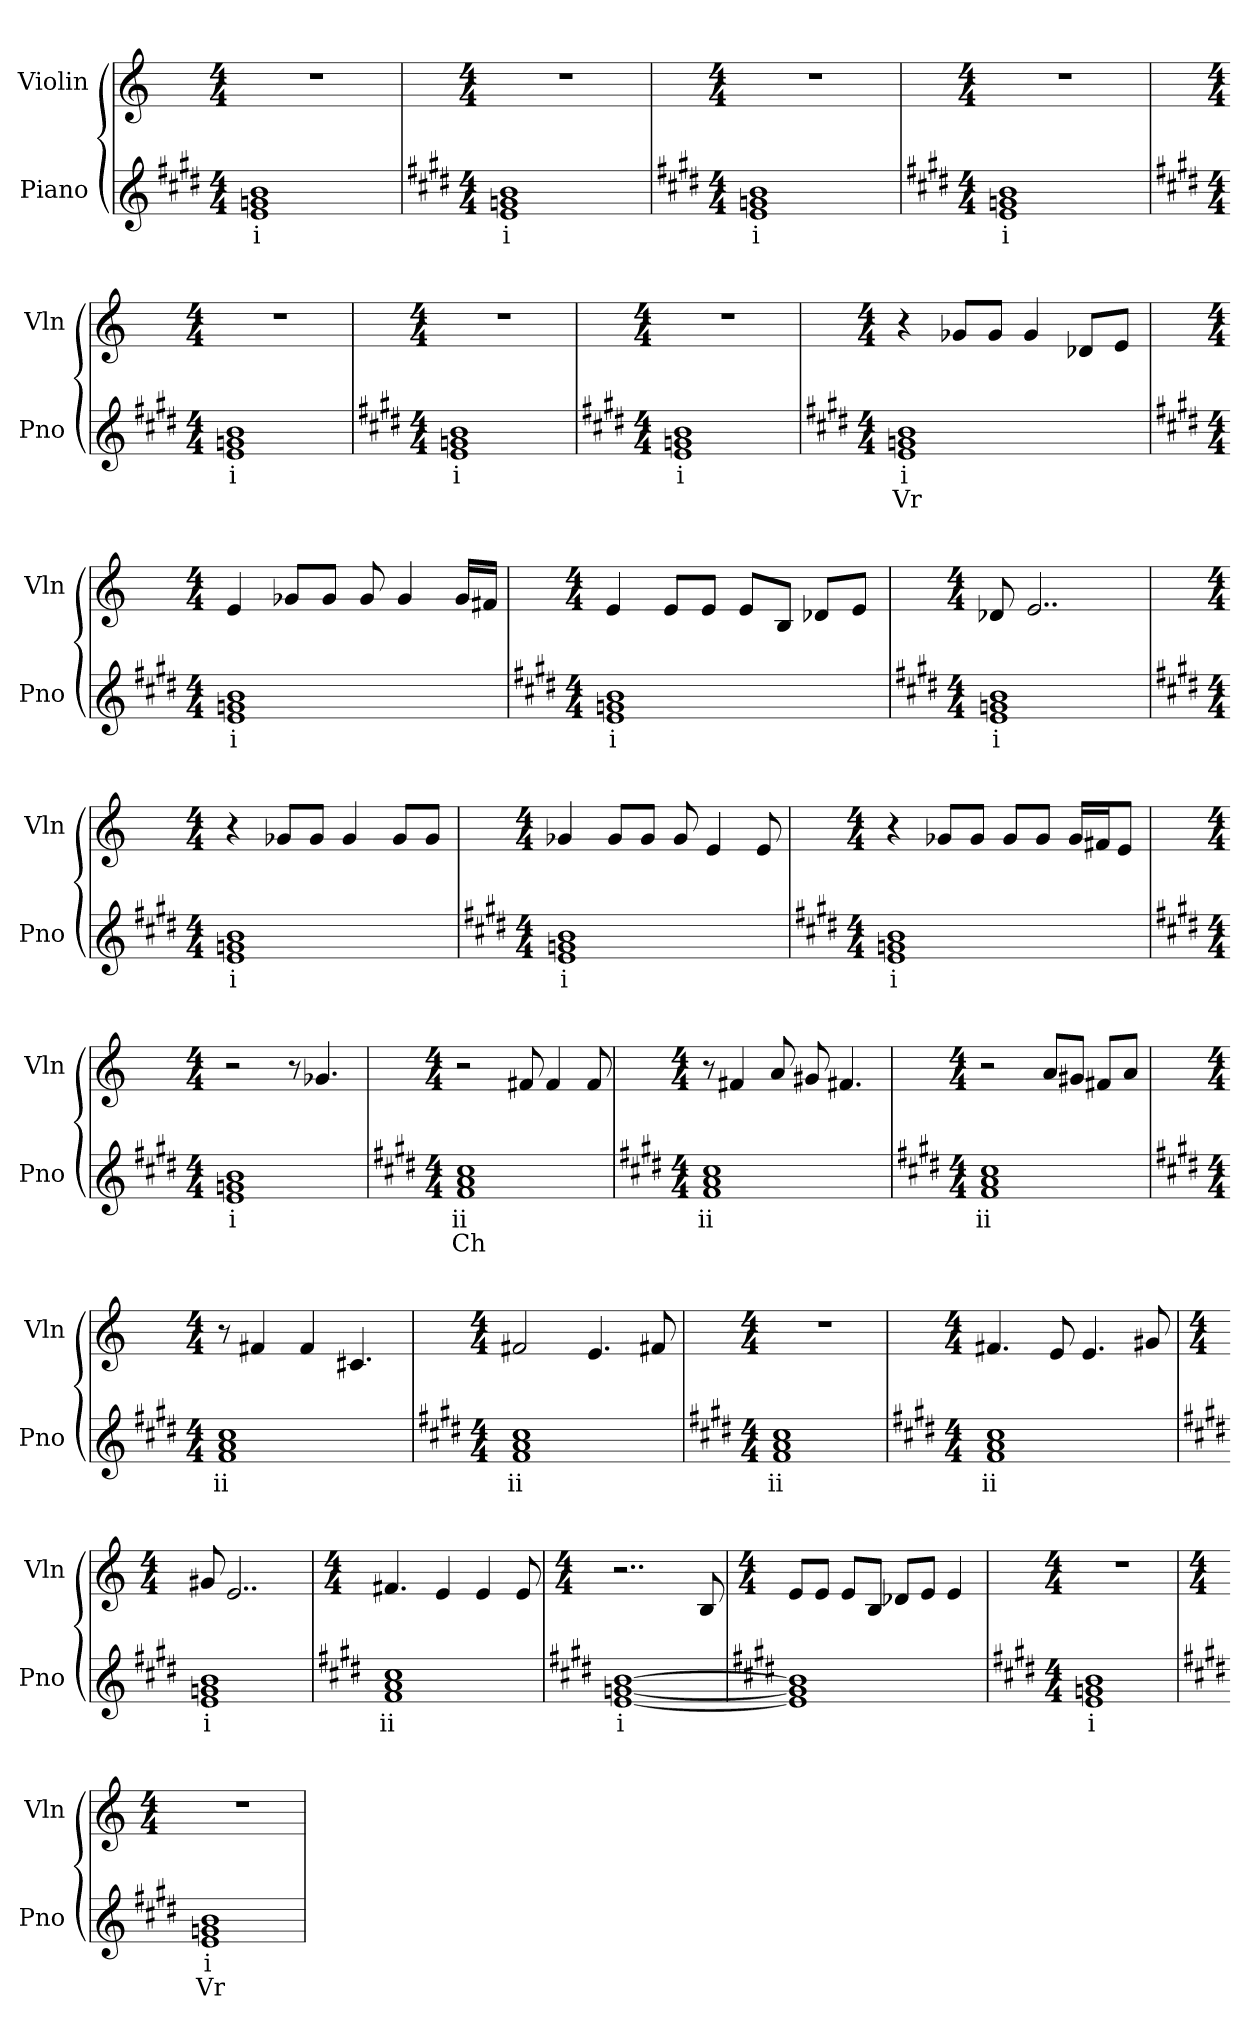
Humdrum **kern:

**kern	**text	**text	**kern
*part2	*part2	*part2	*part1
*staff2	*staff2	*staff2	*staff1
*I"Piano	*	*	*I"Violin
*I'Pno	*	*	*I'Vln
*k[f#c#g#d#]	*	*	*
*E:	*	*	*
*M4/4	*	*	*M4/4
=	=	=	=
1e 1gn 1b	i	.	1r
=	=	=	=
*k[f#c#g#d#]	*	*	*
*E:	*	*	*
*M4/4	*	*	*M4/4
1e 1gn 1b	i	.	1r
=	=	=	=
*k[f#c#g#d#]	*	*	*
*E:	*	*	*
*M4/4	*	*	*M4/4
1e 1gn 1b	i	.	1r
=	=	=	=
*k[f#c#g#d#]	*	*	*
*E:	*	*	*
*M4/4	*	*	*M4/4
1e 1gn 1b	i	.	1r
=	=	=	=
*k[f#c#g#d#]	*	*	*
*E:	*	*	*
*M4/4	*	*	*M4/4
1e 1gn 1b	i	.	1r
=	=	=	=
*k[f#c#g#d#]	*	*	*
*E:	*	*	*
*M4/4	*	*	*M4/4
1e 1gn 1b	i	.	1r
=	=	=	=
*k[f#c#g#d#]	*	*	*
*E:	*	*	*
*M4/4	*	*	*M4/4
1e 1gn 1b	i	.	1r
=	=	=	=
*k[f#c#g#d#]	*	*	*
*E:	*	*	*
*M4/4	*	*	*M4/4
1e 1gn 1b	i	Vr	4r
.	.	.	8g-XL
.	.	.	8g-J
.	.	.	4g-
.	.	.	8d-XL
.	.	.	8eJ
=	=	=	=
*k[f#c#g#d#]	*	*	*
*E:	*	*	*
*M4/4	*	*	*M4/4
1e 1gn 1b	i	.	4e
.	.	.	8g-XL
.	.	.	8g-J
.	.	.	8g-
.	.	.	4g-
.	.	.	16g-LL
.	.	.	16f#XJJ
=	=	=	=
*k[f#c#g#d#]	*	*	*
*E:	*	*	*
*M4/4	*	*	*M4/4
1e 1gn 1b	i	.	4e
.	.	.	8eL
.	.	.	8eJ
.	.	.	8eL
.	.	.	8BJ
.	.	.	8d-XL
.	.	.	8eJ
=	=	=	=
*k[f#c#g#d#]	*	*	*
*E:	*	*	*
*M4/4	*	*	*M4/4
1e 1gn 1b	i	.	8d-X
.	.	.	2..e
=	=	=	=
*k[f#c#g#d#]	*	*	*
*E:	*	*	*
*M4/4	*	*	*M4/4
1e 1gn 1b	i	.	4r
.	.	.	8g-XL
.	.	.	8g-J
.	.	.	4g-
.	.	.	8g-L
.	.	.	8g-J
=	=	=	=
*k[f#c#g#d#]	*	*	*
*E:	*	*	*
*M4/4	*	*	*M4/4
1e 1gn 1b	i	.	4g-X
.	.	.	8g-L
.	.	.	8g-J
.	.	.	8g-
.	.	.	4e
.	.	.	8e
=	=	=	=
*k[f#c#g#d#]	*	*	*
*E:	*	*	*
*M4/4	*	*	*M4/4
1e 1gn 1b	i	.	4r
.	.	.	8g-XL
.	.	.	8g-J
.	.	.	8g-L
.	.	.	8g-J
.	.	.	16g-LL
.	.	.	16f#XJ
.	.	.	8eJ
=	=	=	=
*k[f#c#g#d#]	*	*	*
*E:	*	*	*
*M4/4	*	*	*M4/4
1e 1gn 1b	i	.	2r
.	.	.	8r
.	.	.	4.g-X
=	=	=	=
*k[f#c#g#d#]	*	*	*
*E:	*	*	*
*M4/4	*	*	*M4/4
1f# 1a 1cc#	ii	Ch	2r
.	.	.	8f#X
.	.	.	4f#
.	.	.	8f#
=	=	=	=
*k[f#c#g#d#]	*	*	*
*E:	*	*	*
*M4/4	*	*	*M4/4
1f# 1a 1cc#	ii	.	8r
.	.	.	4f#X
.	.	.	8a
.	.	.	8g#X
.	.	.	4.f#X
=	=	=	=
*k[f#c#g#d#]	*	*	*
*E:	*	*	*
*M4/4	*	*	*M4/4
1f# 1a 1cc#	ii	.	2r
.	.	.	8aL
.	.	.	8g#XJ
.	.	.	8f#XL
.	.	.	8aJ
=	=	=	=
*k[f#c#g#d#]	*	*	*
*E:	*	*	*
*M4/4	*	*	*M4/4
1f# 1a 1cc#	ii	.	8r
.	.	.	4f#X
.	.	.	4f#
.	.	.	4.c#X
=	=	=	=
*k[f#c#g#d#]	*	*	*
*E:	*	*	*
*M4/4	*	*	*M4/4
1f# 1a 1cc#	ii	.	2f#X
.	.	.	4.e
.	.	.	8f#X
=	=	=	=
*k[f#c#g#d#]	*	*	*
*E:	*	*	*
*M4/4	*	*	*M4/4
1f# 1a 1cc#	ii	.	1r
=	=	=	=
*k[f#c#g#d#]	*	*	*
*E:	*	*	*
*M4/4	*	*	*M4/4
1f# 1a 1cc#	ii	.	4.f#X
.	.	.	8e
.	.	.	4.e
.	.	.	8g#X
=	=	=	=
*k[f#c#g#d#]	*	*	*
*E:	*	*	*
*	*	*	*M4/4
1e 1gn 1b	i	.	8g#X
.	.	.	2..e
=	=	=	=
*k[f#c#g#d#]	*	*	*
*E:	*	*	*
*	*	*	*M4/4
1f# 1a 1cc#	ii	.	4.f#X
.	.	.	4e
.	.	.	4e
.	.	.	8e
=	=	=	=
*k[f#c#g#d#]	*	*	*
*E:	*	*	*
*	*	*	*M4/4
[1e [1gn [1b	i	.	2..r
.	.	.	8B
=	=	=	=
*k[f#c#g#d#]	*	*	*
*E:	*	*	*
*	*	*	*M4/4
1e] 1gn] 1b]	.	.	8eL
.	.	.	8eJ
.	.	.	8eL
.	.	.	8BJ
.	.	.	8d-XL
.	.	.	8eJ
.	.	.	4e
=	=	=	=
*k[f#c#g#d#]	*	*	*
*E:	*	*	*
*M4/4	*	*	*M4/4
1e 1gn 1b	i	.	1r
=	=	=	=
*k[f#c#g#d#]	*	*	*
*E:	*	*	*
*	*	*	*M4/4
1e 1gn 1b	i	Vr	1r
=	=	=	=
*-	*-	*-	*-
